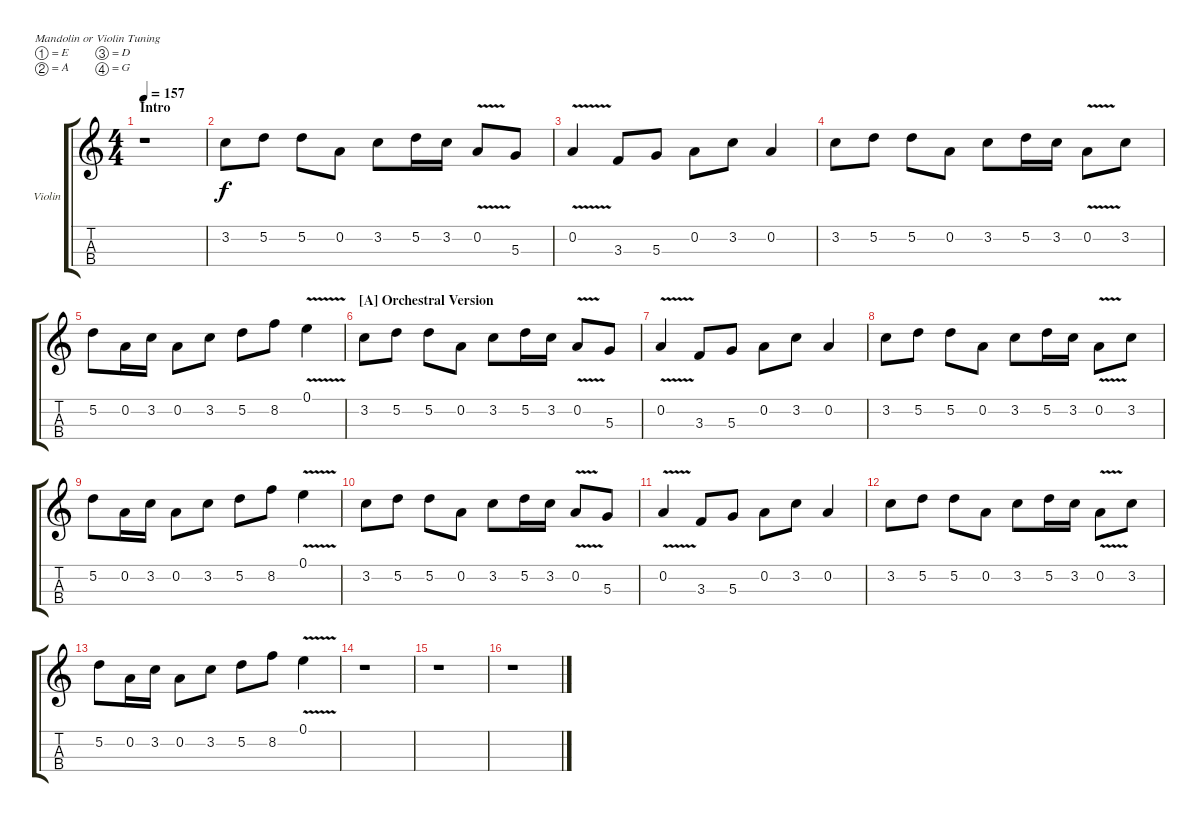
\defaultSystemsLayout 4
\bracketExtendMode groupsimilarinstruments
\firstSystemTrackNameOrientation horizontal
\otherSystemsTrackNameOrientation horizontal
\track ("Violin 2 - Wendy" "Violin") {instrument violin}
\staff {score tabs}
\tuning (E5 A4 D4 G3)
\ts (4 4)
\section ("" "Intro")
\tempo 157
\clef g2
\ks c
r.1{dy f instrument violin} |
3.2.8 5.2.8 5.2.8 0.2.8 3.2.8 5.2.16 3.2.16 0.2{v}.8 5.3.8 |
0.2{v}.4 3.3.8 5.3.8 0.2.8 3.2.8 0.2.4 |
3.2.8 5.2.8 5.2.8 0.2.8 3.2.8 5.2.16 3.2.16 0.2{v}.8 3.2.8 |
5.2.8 0.2.16 3.2.16 0.2.8 3.2.8 5.2.8 8.2.8 0.1{v}.4 |
\section ("A" "Orchestral Version")
3.2.8 5.2.8 5.2.8 0.2.8 3.2.8 5.2.16 3.2.16 0.2{v}.8 5.3.8 |
0.2{v}.4 3.3.8 5.3.8 0.2.8 3.2.8 0.2.4 |
3.2.8 5.2.8 5.2.8 0.2.8 3.2.8 5.2.16 3.2.16 0.2{v}.8 3.2.8 |
5.2.8 0.2.16 3.2.16 0.2.8 3.2.8 5.2.8 8.2.8 0.1{v}.4 |
3.2.8 5.2.8 5.2.8 0.2.8 3.2.8 5.2.16 3.2.16 0.2{v}.8 5.3.8 |
0.2{v}.4 3.3.8 5.3.8 0.2.8 3.2.8 0.2.4 |
3.2.8 5.2.8 5.2.8 0.2.8 3.2.8 5.2.16 3.2.16 0.2{v}.8 3.2.8 |
5.2.8 0.2.16 3.2.16 0.2.8 3.2.8 5.2.8 8.2.8 0.1{v}.4 |
r.1 |
r.1 |
r.1
